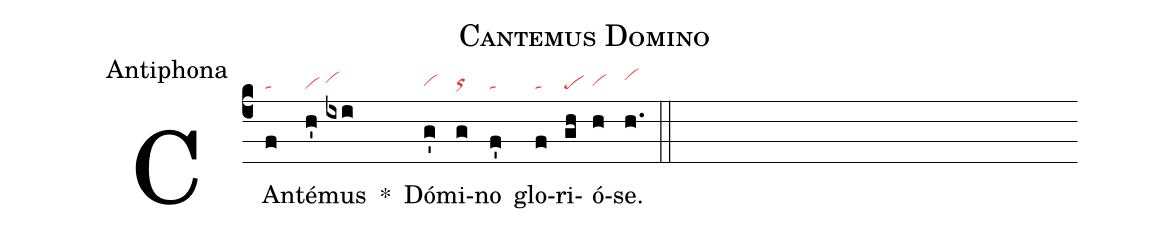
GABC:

name: Cantemus Domino;
office-part: Antiphona;
nabc-lines: 1;
%%
(c4)
CAn(f|ta)té(h'|vi)mus(ixi|vihh) *()
Dó(g'|vihg)mi(g|orhg)no(f'|ta) glo(f|ta)ri(gh|pe)ó(h|vihg)se.(h.|vihi) (::)
